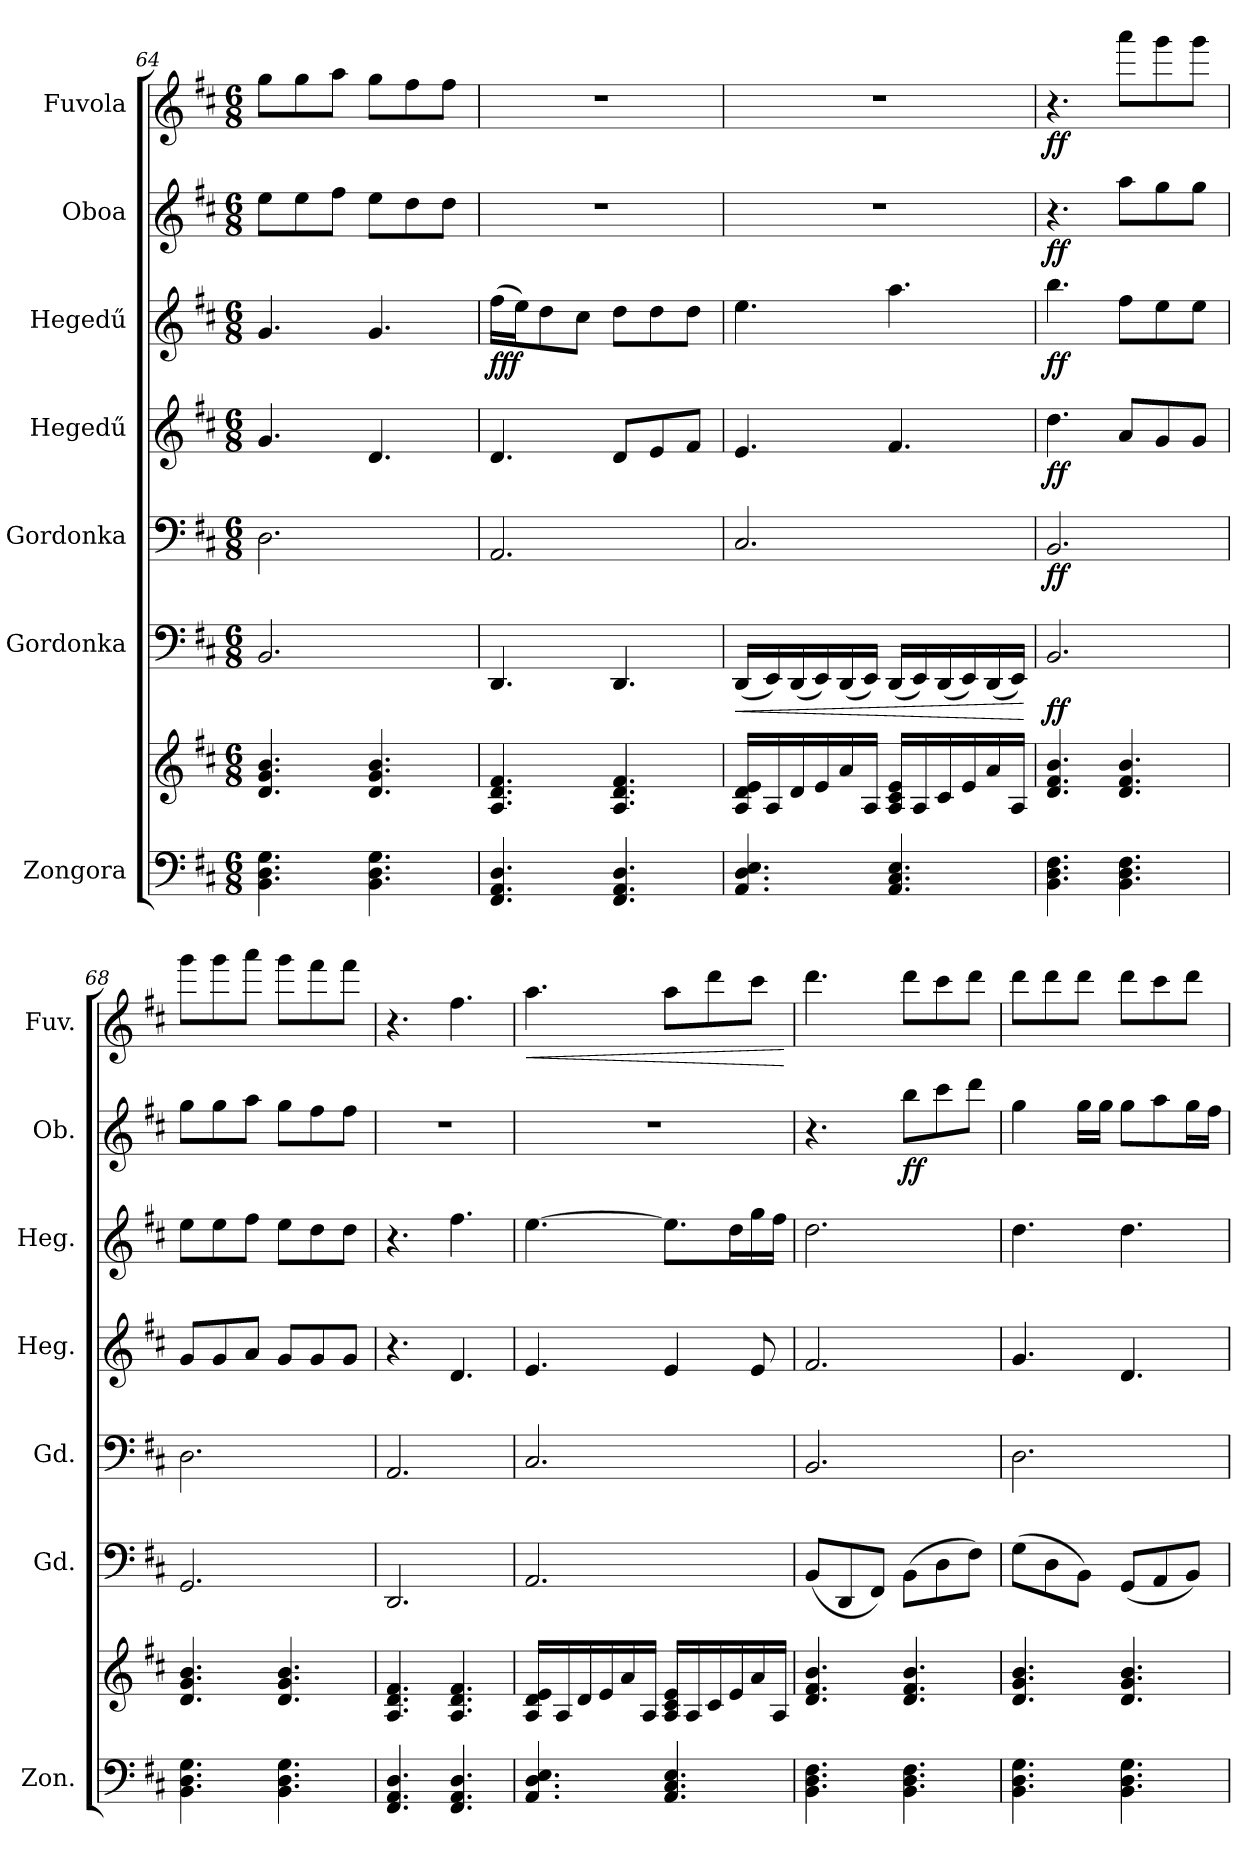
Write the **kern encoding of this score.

**kern	**kern	**kern	**dynam	**kern	**dynam	**kern	**dynam	**kern	**dynam	**kern	**dynam	**kern	**dynam
*part7	*part7	*part6	*part6	*part5	*part5	*part4	*part4	*part3	*part3	*part2	*part2	*part1	*part1
*staff8	*staff7	*staff6	*staff6	*staff5	*staff5	*staff4	*staff4	*staff3	*staff3	*staff2	*staff2	*staff1	*staff1
*I"Zongora	*	*I"Gordonka	*	*I"Gordonka	*	*I"Hegedű	*	*I"Hegedű	*	*I"Oboa	*	*I"Fuvola	*
*I'Zon.	*	*I'Gd.	*	*I'Gd.	*	*I'Heg.	*	*I'Heg.	*	*I'Ob.	*	*I'Fuv.	*
*clefF4	*clefG2	*clefF4	*	*clefF4	*	*clefG2	*	*clefG2	*	*clefG2	*	*clefG2	*
*k[f#c#]	*k[f#c#]	*k[f#c#]	*	*k[f#c#]	*	*k[f#c#]	*	*k[f#c#]	*	*k[f#c#]	*	*k[f#c#]	*
*M6/8	*M6/8	*M6/8	*	*M6/8	*	*M6/8	*	*M6/8	*	*M6/8	*	*M6/8	*
=64	=64	=64	=64	=64	=64	=64	=64	=64	=64	=64	=64	=64	=64
4.BB\ 4.D\ 4.G\	4.d/ 4.g/ 4.b/	2.BB/	.	2.D\	.	4.g/	.	4.g/	.	8ee\L	.	8gg\L	.
.	.	.	.	.	.	.	.	.	.	8ee\	.	8gg\	.
.	.	.	.	.	.	.	.	.	.	8ff#\J	.	8aa\J	.
4.BB\ 4.D\ 4.G\	4.d/ 4.g/ 4.b/	.	.	.	.	4.d/	.	4.g/	.	8ee\L	.	8gg\L	.
.	.	.	.	.	.	.	.	.	.	8dd\	.	8ff#\	.
.	.	.	.	.	.	.	.	.	.	8dd\J	.	8ff#\J	.
!!LO:PB:g=z
=65	=65	=65	=65	=65	=65	=65	=65	=65	=65	=65	=65	=65	=65
!	!	!	!	!	!	!	!	!	!LO:DY:b	!	!	!	!
4.FF#/ 4.AA/ 4.D/	4.A/ 4.d/ 4.f#/	4.DD/	.	2.AA/	.	4.d/	.	(16ff#\LL	fff	2.r	.	2.r	.
.	.	.	.	.	.	.	.	16ee\J)	.	.	.	.	.
.	.	.	.	.	.	.	.	8dd\	.	.	.	.	.
.	.	.	.	.	.	.	.	8cc#\J	.	.	.	.	.
4.FF#/ 4.AA/ 4.D/	4.A/ 4.d/ 4.f#/	4.DD/	.	.	.	8d/L	.	8dd\L	.	.	.	.	.
.	.	.	.	.	.	8e/	.	8dd\	.	.	.	.	.
.	.	.	.	.	.	8f#/J	.	8dd\J	.	.	.	.	.
=66	=66	=66	=66	=66	=66	=66	=66	=66	=66	=66	=66	=66	=66
!	!	!	!LO:HP:b	!	!	!	!	!	!	!	!	!	!
4.AA/ 4.D/ 4.E/	16A/ 16d/ 16e/LL	(16DD/LL	<	2.C#/	.	4.e/	.	4.ee\	.	2.r	.	2.r	.
.	16A/	16EE/)	.	.	.	.	.	.	.	.	.	.	.
.	16d/	(16DD/	.	.	.	.	.	.	.	.	.	.	.
.	16e/	16EE/)	.	.	.	.	.	.	.	.	.	.	.
.	16a/	(16DD/	.	.	.	.	.	.	.	.	.	.	.
.	16A/JJ	16EE/JJ)	.	.	.	.	.	.	.	.	.	.	.
4.AA/ 4.C#/ 4.E/	16A/ 16c#/ 16e/LL	(16DD/LL	.	.	.	4.f#/	.	4.aa\	.	.	.	.	.
.	16A/	16EE/)	.	.	.	.	.	.	.	.	.	.	.
.	16c#/	(16DD/	.	.	.	.	.	.	.	.	.	.	.
.	16e/	16EE/)	.	.	.	.	.	.	.	.	.	.	.
.	16a/	(16DD/	.	.	.	.	.	.	.	.	.	.	.
.	16A/JJ	16EE/JJ)	.	.	.	.	.	.	.	.	.	.	.
.	.	.	[	.	.	.	.	.	.	.	.	.	.
=67	=67	=67	=67	=67	=67	=67	=67	=67	=67	=67	=67	=67	=67
!	!	!	!LO:DY:b	!	!LO:DY:b	!	!LO:DY:b	!	!LO:DY:b	!	!LO:DY:b	!	!LO:DY:b
4.BB\ 4.D\ 4.F#\	4.d/ 4.f#/ 4.b/	2.BB/	ff	2.BB/	ff	4.dd\	ff	4.bb\	ff	4.r	ff	4.r	ff
4.BB\ 4.D\ 4.F#\	4.d/ 4.f#/ 4.b/	.	.	.	.	8a/L	.	8ff#\L	.	8aa\L	.	8aaa\L	.
.	.	.	.	.	.	8g/	.	8ee\	.	8gg\	.	8ggg\	.
.	.	.	.	.	.	8g/J	.	8ee\J	.	8gg\J	.	8ggg\J	.
=68	=68	=68	=68	=68	=68	=68	=68	=68	=68	=68	=68	=68	=68
4.BB\ 4.D\ 4.G\	4.d/ 4.g/ 4.b/	2.GG/	.	2.D\	.	8g/L	.	8ee\L	.	8gg\L	.	8ggg\L	.
.	.	.	.	.	.	8g/	.	8ee\	.	8gg\	.	8ggg\	.
.	.	.	.	.	.	8a/J	.	8ff#\J	.	8aa\J	.	8aaa\J	.
4.BB\ 4.D\ 4.G\	4.d/ 4.g/ 4.b/	.	.	.	.	8g/L	.	8ee\L	.	8gg\L	.	8ggg\L	.
.	.	.	.	.	.	8g/	.	8dd\	.	8ff#\	.	8fff#\	.
.	.	.	.	.	.	8g/J	.	8dd\J	.	8ff#\J	.	8fff#\J	.
!!LO:PB:g=z
=69	=69	=69	=69	=69	=69	=69	=69	=69	=69	=69	=69	=69	=69
4.FF#/ 4.AA/ 4.D/	4.A/ 4.d/ 4.f#/	2.DD/	.	2.AA/	.	4.r	.	4.r	.	2.r	.	4.r	.
4.FF#/ 4.AA/ 4.D/	4.A/ 4.d/ 4.f#/	.	.	.	.	4.d/	.	4.ff#\	.	.	.	4.ff#\	.
=70	=70	=70	=70	=70	=70	=70	=70	=70	=70	=70	=70	=70	=70
!	!	!	!	!	!	!	!	!	!	!	!	!	!LO:HP:b
4.AA/ 4.D/ 4.E/	16A/ 16d/ 16e/LL	2.AA/	.	2.C#/	.	4.e/	.	[4.ee\	.	2.r	.	4.aa\	<
.	16A/	.	.	.	.	.	.	.	.	.	.	.	.
.	16d/	.	.	.	.	.	.	.	.	.	.	.	.
.	16e/	.	.	.	.	.	.	.	.	.	.	.	.
.	16a/	.	.	.	.	.	.	.	.	.	.	.	.
.	16A/JJ	.	.	.	.	.	.	.	.	.	.	.	.
4.AA/ 4.C#/ 4.E/	16A/ 16c#/ 16e/LL	.	.	.	.	4e/	.	8.ee\L]	.	.	.	8aa\L	.
.	16A/	.	.	.	.	.	.	.	.	.	.	.	.
.	16c#/	.	.	.	.	.	.	.	.	.	.	8ddd\	.
.	16e/	.	.	.	.	.	.	16dd\L	.	.	.	.	.
.	16a/	.	.	.	.	8e/	.	16gg\	.	.	.	8ccc#\J	.
.	16A/JJ	.	.	.	.	.	.	16ff#\JJ	.	.	.	.	.
.	.	.	.	.	.	.	.	.	.	.	.	.	[
=71	=71	=71	=71	=71	=71	=71	=71	=71	=71	=71	=71	=71	=71
4.BB\ 4.D\ 4.F#\	4.d/ 4.f#/ 4.b/	(8BB/L	.	2.BB/	.	2.f#/	.	2.dd\	.	4.r	.	4.ddd\	.
.	.	8DD/	.	.	.	.	.	.	.	.	.	.	.
.	.	8FF#/J)	.	.	.	.	.	.	.	.	.	.	.
!	!	!	!	!	!	!	!	!	!	!	!LO:DY:b	!	!
4.BB\ 4.D\ 4.F#\	4.d/ 4.f#/ 4.b/	(8BB\L	.	.	.	.	.	.	.	8bb\L	ff	8ddd\L	.
.	.	8D\	.	.	.	.	.	.	.	8ccc#\	.	8ccc#\	.
.	.	8F#\J)	.	.	.	.	.	.	.	8ddd\J	.	8ddd\J	.
=72	=72	=72	=72	=72	=72	=72	=72	=72	=72	=72	=72	=72	=72
4.BB\ 4.D\ 4.G\	4.d/ 4.g/ 4.b/	(8G\L	.	2.D\	.	4.g/	.	4.dd\	.	4gg\	.	8ddd\L	.
.	.	8D\	.	.	.	.	.	.	.	.	.	8ddd\	.
.	.	8BB\J)	.	.	.	.	.	.	.	16gg\LL	.	8ddd\J	.
.	.	.	.	.	.	.	.	.	.	16gg\JJ	.	.	.
4.BB\ 4.D\ 4.G\	4.d/ 4.g/ 4.b/	(8GG/L	.	.	.	4.d/	.	4.dd\	.	8gg\L	.	8ddd\L	.
.	.	8AA/	.	.	.	.	.	.	.	8aa\	.	8ccc#\	.
.	.	8BB/J)	.	.	.	.	.	.	.	16gg\L	.	8ddd\J	.
.	.	.	.	.	.	.	.	.	.	16ff#\JJ	.	.	.
=	=	=	=	=	=	=	=	=	=	=	=	=	=
*-	*-	*-	*-	*-	*-	*-	*-	*-	*-	*-	*-	*-	*-
